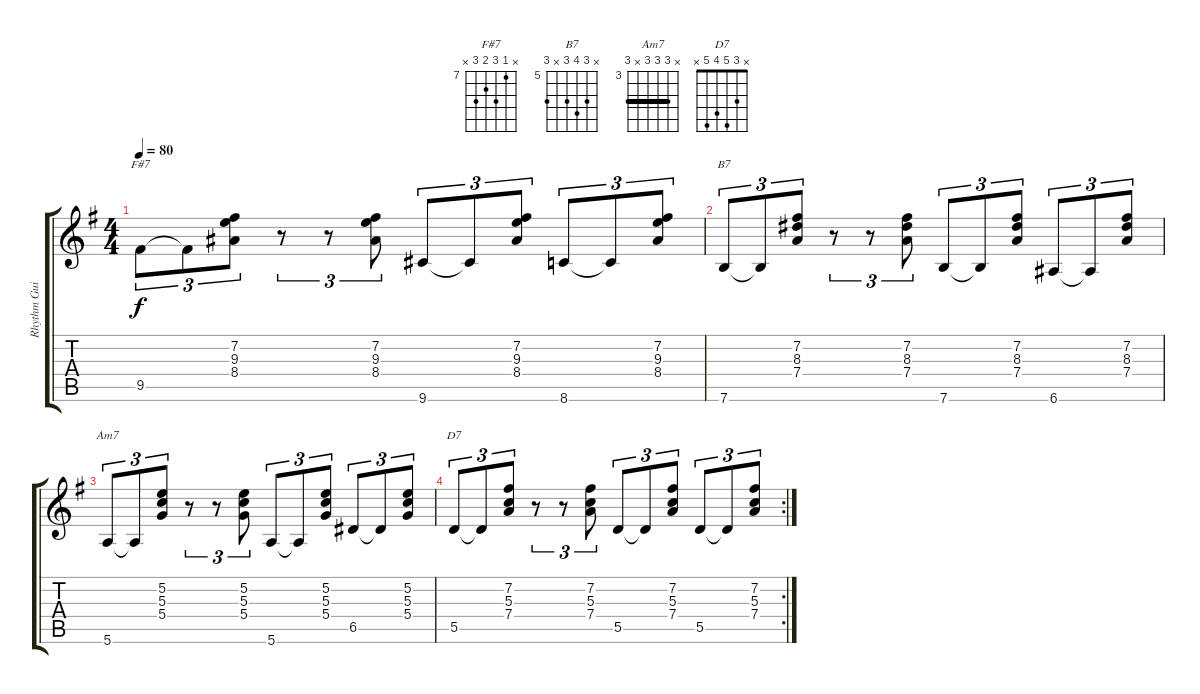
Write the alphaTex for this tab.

\track ("Rhythm Guitar" "Rhythm Gui") {instrument electricguitarjazz}
\staff {score tabs}
\tuning (E4 B3 G3 D3 A2 E2) {hide}
\chord ("F#7" x 7 9 8 9 x) {firstfret 7}
\chord ("B7" x 7 8 7 x 7) {firstfret 5}
\chord ("Am7" x 5 5 5 x 5) {firstfret 3 barre 5}
\chord ("D7" x 3 5 4 5 x)
\ts (4 4)
\tempo 80
\clef g2
\ks g
9.5.8{tu (3 2) ch "F#7" dy f} 9.5{t}.8{tu (3 2)} (7.2 9.3 8.4).8{tu (3 2)} r.8{tu (3 2)} r.8{tu (3 2)} (7.2 9.3 8.4).8{tu (3 2)} 9.6.8{tu (3 2)} 9.6{t}.8{tu (3 2)} (7.2 9.3 8.4).8{tu (3 2)} 8.6.8{tu (3 2)} 8.6{t}.8{tu (3 2)} (7.2 9.3 8.4).8{tu (3 2)} |
7.6.8{tu (3 2) ch "B7"} 7.6{t}.8{tu (3 2)} (7.2 8.3 7.4).8{tu (3 2)} r.8{tu (3 2)} r.8{tu (3 2)} (7.2 8.3 7.4).8{tu (3 2)} 7.6.8{tu (3 2)} 7.6{t}.8{tu (3 2)} (7.2 8.3 7.4).8{tu (3 2)} 6.6.8{tu (3 2)} 6.6{t}.8{tu (3 2)} (7.2 8.3 7.4).8{tu (3 2)} |
5.6.8{tu (3 2) ch "Am7"} 5.6{t}.8{tu (3 2)} (5.2 5.3 5.4).8{tu (3 2)} r.8{tu (3 2)} r.8{tu (3 2)} (5.2 5.3 5.4).8{tu (3 2)} 5.6.8{tu (3 2)} 5.6{t}.8{tu (3 2)} (5.2 5.3 5.4).8{tu (3 2)} 6.5.8{tu (3 2)} 6.5{t}.8{tu (3 2)} (5.2 5.3 5.4).8{tu (3 2)} |
\rc 2
5.5.8{tu (3 2) ch "D7"} 5.5{t}.8{tu (3 2)} (7.2 5.3 7.4).8{tu (3 2)} r.8{tu (3 2)} r.8{tu (3 2)} (7.2 5.3 7.4).8{tu (3 2)} 5.5.8{tu (3 2)} 5.5{t}.8{tu (3 2)} (7.2 5.3 7.4).8{tu (3 2)} 5.5.8{tu (3 2)} 5.5{t}.8{tu (3 2)} (7.2 5.3 7.4).8{tu (3 2)}
